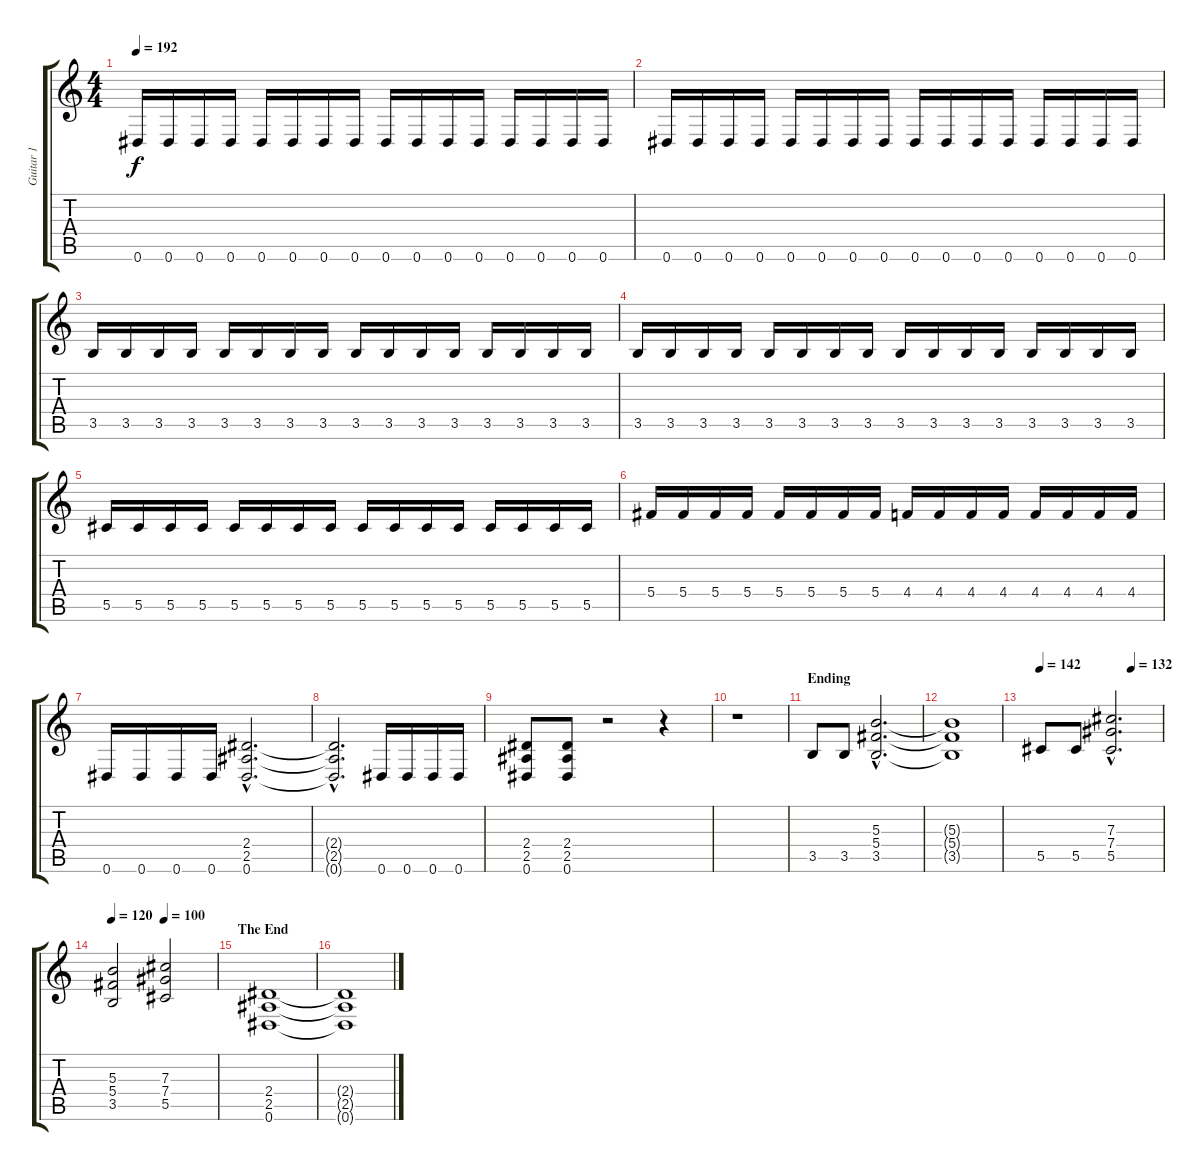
\track ("Guitar 1" "Guitar 1") {instrument overdrivenguitar}
\staff {score tabs}
\tuning (Eb4 Bb3 Gb3 Db3 Ab2 Eb2) {hide}
\ts (4 4)
\tempo 192
\clef g2
\ks c
0.6.16{dy f} 0.6.16 0.6.16 0.6.16 0.6.16 0.6.16 0.6.16 0.6.16 0.6.16 0.6.16 0.6.16 0.6.16 0.6.16 0.6.16 0.6.16 0.6.16 |
0.6.16 0.6.16 0.6.16 0.6.16 0.6.16 0.6.16 0.6.16 0.6.16 0.6.16 0.6.16 0.6.16 0.6.16 0.6.16 0.6.16 0.6.16 0.6.16 |
3.5.16 3.5.16 3.5.16 3.5.16 3.5.16 3.5.16 3.5.16 3.5.16 3.5.16 3.5.16 3.5.16 3.5.16 3.5.16 3.5.16 3.5.16 3.5.16 |
3.5.16 3.5.16 3.5.16 3.5.16 3.5.16 3.5.16 3.5.16 3.5.16 3.5.16 3.5.16 3.5.16 3.5.16 3.5.16 3.5.16 3.5.16 3.5.16 |
5.5.16 5.5.16 5.5.16 5.5.16 5.5.16 5.5.16 5.5.16 5.5.16 5.5.16 5.5.16 5.5.16 5.5.16 5.5.16 5.5.16 5.5.16 5.5.16 |
5.4.16 5.4.16 5.4.16 5.4.16 5.4.16 5.4.16 5.4.16 5.4.16 4.4.16 4.4.16 4.4.16 4.4.16 4.4.16 4.4.16 4.4.16 4.4.16 |
0.6.16 0.6.16 0.6.16 0.6.16 (2.4{hac} 2.5{hac} 0.6{hac}).2{d} |
(2.4{hac t} 2.5{hac t} 0.6{hac t}).2{d} 0.6.16 0.6.16 0.6.16 0.6.16 |
(2.4 2.5 0.6).8 (2.4 2.5 0.6).8 r.2 r.4 |
r.1 |
\section ("" "Ending")
3.5.8 3.5.8 (5.3{hac} 5.4{hac} 3.5{hac}).2{d} |
(5.3{t} 5.4{t} 3.5{t}).1 |
\tempo 142
\tempo (132 0.75)
5.5.8 5.5.8 (7.3{hac} 7.4{hac} 5.5{hac}).2{d} |
\tempo 120
\tempo (100 0.5)
(5.3 5.4 3.5).2 (7.3 7.4 5.5).2 |
\section ("" "The End")
(2.4 2.5 0.6).1 |
(2.4{t} 2.5{t} 0.6{t}).1
